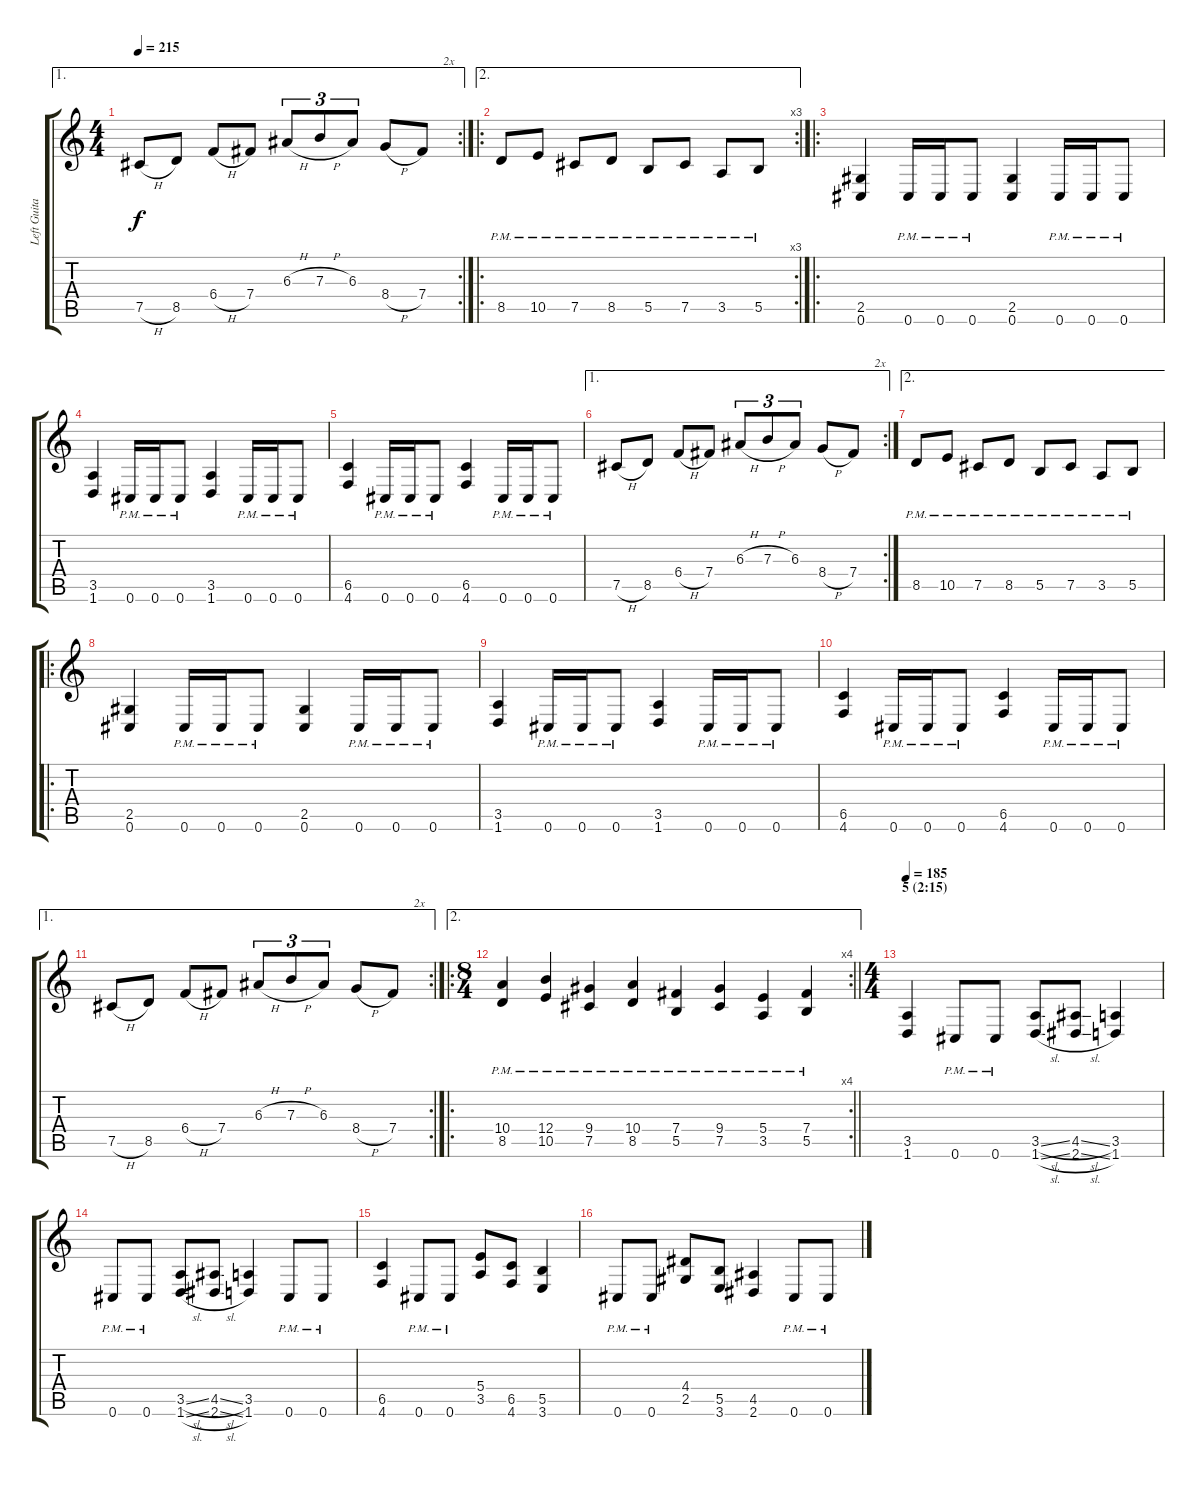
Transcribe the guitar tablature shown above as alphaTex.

\track ("Left Guitar" "Left Guita") {instrument overdrivenguitar}
\staff {score tabs}
\tuning (Db4 Ab3 E3 B2 Gb2 Db2) {hide}
\ae 1
\rc 2
\ts (4 4)
\tempo 215
\clef g2
\ks c
7.5{h}.8{dy f} 8.5.8 6.4{h}.8 7.4.8 6.3{h}.8{tu (3 2)} 7.3{h}.8{tu (3 2)} 6.3.8{tu (3 2)} 8.4{h}.8 7.4.8{txt "       2x"} |
\ae 2
\ro
\rc 3
8.5{pm}.8 10.5{pm}.8 7.5{pm}.8 8.5{pm}.8 5.5{pm}.8 7.5{pm}.8 3.5{pm}.8 5.5{pm}.8 |
\ro
(2.5 0.6).4 0.6{pm}.16 0.6{pm}.16 0.6{pm}.8 (2.5 0.6).4 0.6{pm}.16 0.6{pm}.16 0.6{pm}.8 |
(3.5 1.6).4 0.6{pm}.16 0.6{pm}.16 0.6{pm}.8 (3.5 1.6).4 0.6{pm}.16 0.6{pm}.16 0.6{pm}.8 |
(6.5 4.6).4 0.6{pm}.16 0.6{pm}.16 0.6{pm}.8 (6.5 4.6).4 0.6{pm}.16 0.6{pm}.16 0.6{pm}.8 |
\ae 1
\rc 2
7.5{h}.8 8.5.8 6.4{h}.8 7.4.8 6.3{h}.8{tu (3 2)} 7.3{h}.8{tu (3 2)} 6.3.8{tu (3 2)} 8.4{h}.8 7.4.8{txt "       2x"} |
\ae 2
8.5{pm}.8 10.5{pm}.8 7.5{pm}.8 8.5{pm}.8 5.5{pm}.8 7.5{pm}.8 3.5{pm}.8 5.5{pm}.8 |
\ro
(2.5 0.6).4 0.6{pm}.16 0.6{pm}.16 0.6{pm}.8 (2.5 0.6).4 0.6{pm}.16 0.6{pm}.16 0.6{pm}.8 |
(3.5 1.6).4 0.6{pm}.16 0.6{pm}.16 0.6{pm}.8 (3.5 1.6).4 0.6{pm}.16 0.6{pm}.16 0.6{pm}.8 |
(6.5 4.6).4 0.6{pm}.16 0.6{pm}.16 0.6{pm}.8 (6.5 4.6).4 0.6{pm}.16 0.6{pm}.16 0.6{pm}.8 |
\ae 1
\rc 2
7.5{h}.8 8.5.8 6.4{h}.8 7.4.8 6.3{h}.8{tu (3 2)} 7.3{h}.8{tu (3 2)} 6.3.8{tu (3 2)} 8.4{h}.8 7.4.8{txt "       2x"} |
\ae 2
\ro
\rc 4
\ts (8 4)
\barLineRight lightlight
(10.4{pm} 8.5{pm}).4 (12.4{pm} 10.5{pm}).4 (9.4{pm} 7.5{pm}).4 (10.4{pm} 8.5{pm}).4 (7.4{pm} 5.5{pm}).4 (9.4{pm} 7.5{pm}).4 (5.4{pm} 3.5{pm}).4 (7.4{pm} 5.5{pm}).4 |
\ts (4 4)
\section ("" "5 (2:15)")
\tempo 185
(3.5 1.6).4 0.6{pm}.8 0.6{pm}.8 (3.5{sl} 1.6{sl}).8 (4.5{sl} 2.6{sl}).8 (3.5 1.6).4 |
0.6{pm}.8 0.6{pm}.8 (3.5{sl} 1.6{sl}).8 (4.5{sl} 2.6{sl}).8 (3.5 1.6).4 0.6{pm}.8 0.6{pm}.8 |
(6.5 4.6).4 0.6{pm}.8 0.6{pm}.8 (5.4 3.5).8 (6.5 4.6).8 (5.5 3.6).4 |
0.6{pm}.8 0.6{pm}.8 (4.4 2.5).8 (5.5 3.6).8 (4.5 2.6).4 0.6{pm}.8 0.6{pm}.8
